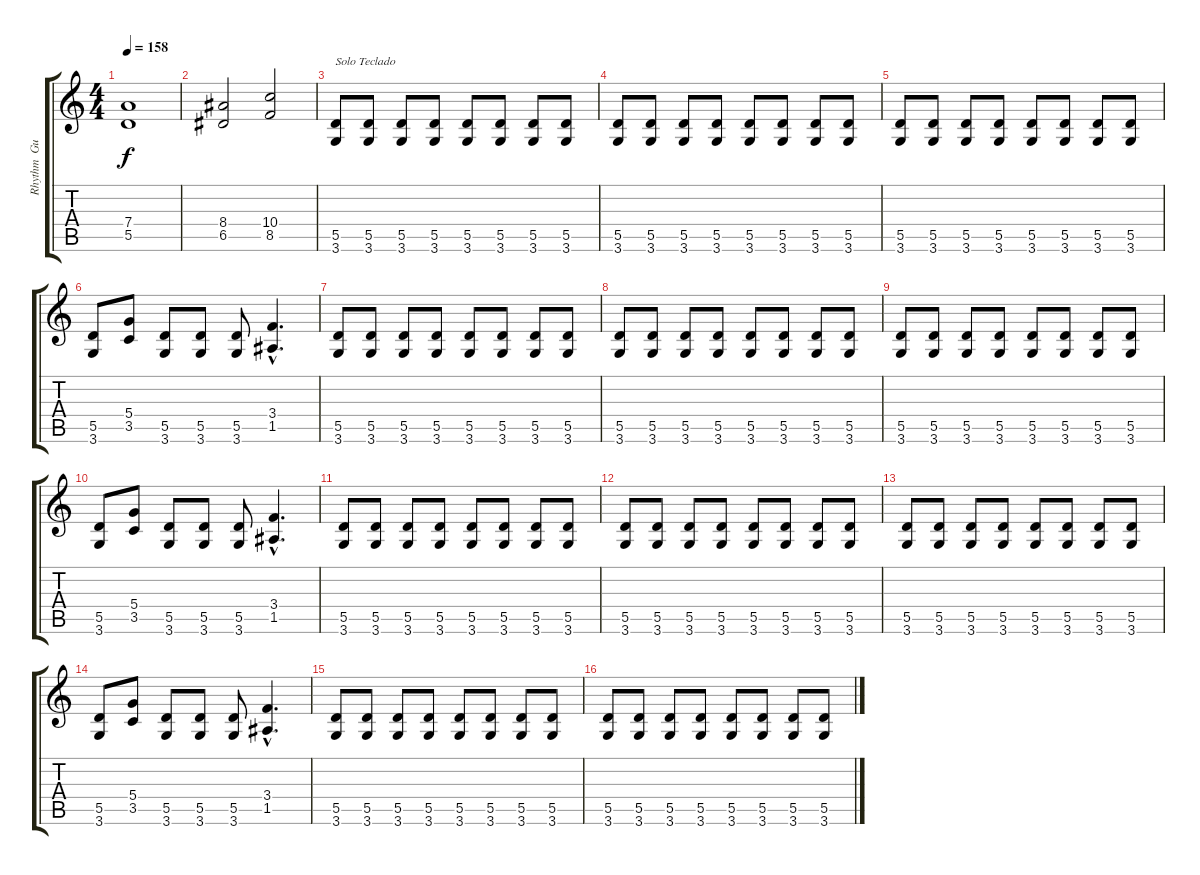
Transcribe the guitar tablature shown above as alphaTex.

\track ("Rhythm  Guitar" "Rhythm  Gu") {instrument distortionguitar}
\staff {score tabs}
\tuning (E4 B3 G3 D3 A2 E2) {hide}
\ts (4 4)
\tempo 158
\clef g2
\ks c
(7.4 5.5).1{dy f} |
(8.4 6.5).2 (10.4 8.5).2 |
(5.5 3.6).8{txt "Solo Teclado"} (5.5 3.6).8 (5.5 3.6).8 (5.5 3.6).8 (5.5 3.6).8 (5.5 3.6).8 (5.5 3.6).8 (5.5 3.6).8 |
(5.5 3.6).8 (5.5 3.6).8 (5.5 3.6).8 (5.5 3.6).8 (5.5 3.6).8 (5.5 3.6).8 (5.5 3.6).8 (5.5 3.6).8 |
(5.5 3.6).8 (5.5 3.6).8 (5.5 3.6).8 (5.5 3.6).8 (5.5 3.6).8 (5.5 3.6).8 (5.5 3.6).8 (5.5 3.6).8 |
(5.5 3.6).8 (5.4 3.5).8 (5.5 3.6).8 (5.5 3.6).8 (5.5 3.6).8 (3.4{hac} 1.5{hac}).4{d} |
(5.5 3.6).8 (5.5 3.6).8 (5.5 3.6).8 (5.5 3.6).8 (5.5 3.6).8 (5.5 3.6).8 (5.5 3.6).8 (5.5 3.6).8 |
(5.5 3.6).8 (5.5 3.6).8 (5.5 3.6).8 (5.5 3.6).8 (5.5 3.6).8 (5.5 3.6).8 (5.5 3.6).8 (5.5 3.6).8 |
(5.5 3.6).8 (5.5 3.6).8 (5.5 3.6).8 (5.5 3.6).8 (5.5 3.6).8 (5.5 3.6).8 (5.5 3.6).8 (5.5 3.6).8 |
(5.5 3.6).8 (5.4 3.5).8 (5.5 3.6).8 (5.5 3.6).8 (5.5 3.6).8 (3.4{hac} 1.5{hac}).4{d} |
(5.5 3.6).8 (5.5 3.6).8 (5.5 3.6).8 (5.5 3.6).8 (5.5 3.6).8 (5.5 3.6).8 (5.5 3.6).8 (5.5 3.6).8 |
(5.5 3.6).8 (5.5 3.6).8 (5.5 3.6).8 (5.5 3.6).8 (5.5 3.6).8 (5.5 3.6).8 (5.5 3.6).8 (5.5 3.6).8 |
(5.5 3.6).8 (5.5 3.6).8 (5.5 3.6).8 (5.5 3.6).8 (5.5 3.6).8 (5.5 3.6).8 (5.5 3.6).8 (5.5 3.6).8 |
(5.5 3.6).8 (5.4 3.5).8 (5.5 3.6).8 (5.5 3.6).8 (5.5 3.6).8 (3.4{hac} 1.5{hac}).4{d} |
(5.5 3.6).8 (5.5 3.6).8 (5.5 3.6).8 (5.5 3.6).8 (5.5 3.6).8 (5.5 3.6).8 (5.5 3.6).8 (5.5 3.6).8 |
(5.5 3.6).8 (5.5 3.6).8 (5.5 3.6).8 (5.5 3.6).8 (5.5 3.6).8 (5.5 3.6).8 (5.5 3.6).8 (5.5 3.6).8
